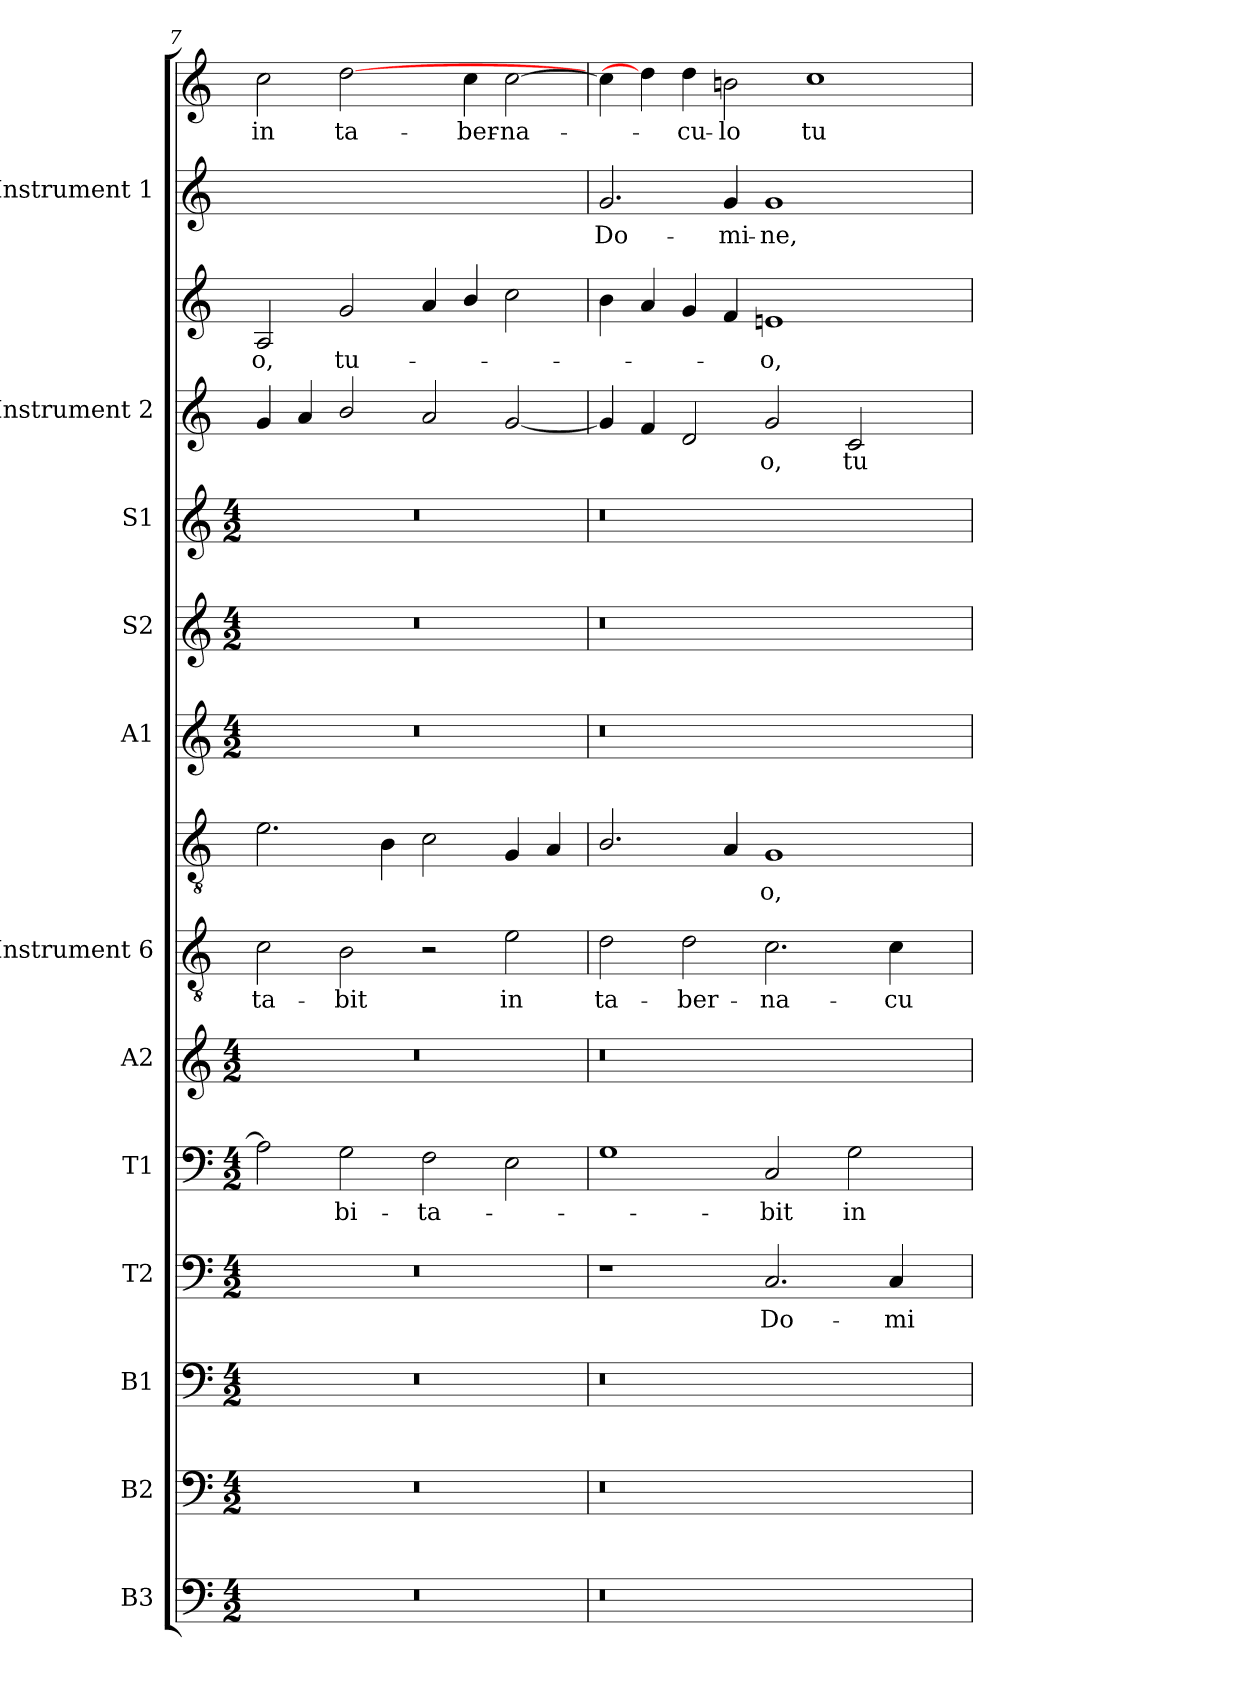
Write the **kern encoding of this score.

**kern	**kern	**kern	**kern	**text	**kern	**text	**kern	**kern	**text	**kern	**text	**kern	**kern	**kern	**kern	**text	**kern	**text	**kern	**text	**kern	**text
*part12	*part11	*part10	*part9	*part9	*part8	*part8	*part7	*part6	*part6	*part6	*part6	*part5	*part4	*part3	*part2	*part2	*part2	*part2	*part1	*part1	*part1	*part1
*staff15	*staff14	*staff13	*staff12	*staff12	*staff11	*staff11	*staff10	*staff9	*staff9	*staff8	*staff8	*staff7	*staff6	*staff5	*staff4	*staff4	*staff3	*staff3	*staff2	*staff2	*staff1	*staff1
*I"B3	*I"B2	*I"B1	*I"T2	*	*I"T1	*	*I"A2	*I"Instrument 6	*	*	*	*I"A1	*I"S2	*I"S1	*I"Instrument 2	*	*	*	*I"Instrument 1	*	*	*
*clefF4	*clefF4	*clefF4	*clefF4	*	*clefF4	*	*clefG2	*clefGv2	*	*clefGv2	*	*clefG2	*clefG2	*clefG2	*clefG2	*	*clefG2	*	*clefG2	*	*clefG2	*
*M4/2	*M4/2	*M4/2	*M4/2	*	*M4/2	*	*M4/2	*	*	*	*	*M4/2	*M4/2	*M4/2	*	*	*	*	*	*	*	*
=7	=7	=7	=7	=7	=7	=7	=7	=7	=7	=7	=7	=7	=7	=7	=7	=7	=7	=7	=7	=7	=7	=7
!	!	!	!	!	!	!	!	!	!LO:LY:b:rj	!	!	!	!	!	!	!	!	!LO:LY:b:rj	!	!	!	!LO:LY:b:cj
0r	0r	0r	0r	.	2A\]	.	0r	2c\	-ta-	2.e\	.	0r	0r	0r	4g/	.	2A/	-o,	0ryy	.	2cc\	in
.	.	.	.	.	.	.	.	.	.	.	.	.	.	.	4a/	.	.	.	.	.	.	.
!	!	!	!	!	!	!LO:LY:b:rj	!	!	!LO:LY:b:cj	!	!	!	!	!	!	!	!	!LO:LY:b:rj	!	!	!	!LO:LY:b:rj
.	.	.	.	.	2G\	-bi-	.	2B\	-bit	.	.	.	.	.	2b/	.	2g/	tu-	.	.	[2dd\	ta-
.	.	.	.	.	.	.	.	.	.	4B\	.	.	.	.	.	.	.	.	.	.	.	.
!	!	!	!	!	!	!LO:LY:b:rj	!	!	!	!	!	!	!	!	!	!	!	!	!	!	!	!
.	.	.	.	.	2F\	-ta-	.	2r	.	2c\	.	.	.	.	2a/	.	4a/	.	.	.	4ryy	.
!	!	!	!	!	!	!	!	!	!	!	!	!	!	!	!	!	!	!	!	!	!	!LO:LY:b:cj
.	.	.	.	.	.	.	.	.	.	.	.	.	.	.	.	.	4b/	.	.	.	4cc\	-ber-
!	!	!	!	!	!	!	!	!	!LO:LY:b:cj	!	!	!	!	!	!	!	!	!	!	!	!	!LO:LY:b:rj
.	.	.	.	.	2E\	.	.	2e\	in	4G/	.	.	.	.	[<2g/	.	2cc\	.	.	.	[>2cc\	-na-
.	.	.	.	.	.	.	.	.	.	4A/	.	.	.	.	.	.	.	.	.	.	.	.
=8	=8	=8	=8	=8	=8	=8	=8	=8	=8	=8	=8	=8	=8	=8	=8	=8	=8	=8	=8	=8	=8	=8
!	!	!	!	!	!	!	!	!	!LO:LY:b:rj	!	!	!	!	!	!	!	!	!	!	!LO:LY:b:rj	!	!
0r	0r	0r	1r	.	1G	.	0r	2d\	ta-	2.B/	.	0r	0r	0r	4g/]	.	4b\	.	2.g/	-Do-	4cc\]	.
.	.	.	.	.	.	.	.	.	.	.	.	.	.	.	4f/	.	4a/	.	.	.	4dd\]	.
!	!	!	!	!	!	!	!	!	!LO:LY:b:cj	!	!	!	!	!	!	!	!	!	!	!	!	!LO:LY:b:rj
.	.	.	.	.	.	.	.	2d\	-ber-	.	.	.	.	.	2d/	.	4g/	.	.	.	4dd\	cu-
!	!	!	!	!	!	!	!	!	!	!	!	!	!	!	!	!	!	!	!	!LO:LY:b:rj	!	!LO:LY:b:rj
.	.	.	.	.	.	.	.	.	.	4A/	.	.	.	.	.	.	4f/	.	4g/	-mi-	2bn\	-lo
!	!	!	!	!LO:LY:b:rj	!	!LO:LY:b:cj	!	!	!LO:LY:b:rj	!	!LO:LY:b:rj	!	!	!	!	!LO:LY:b:rj	!	!LO:LY:b:rj	!	!LO:LY:b:cj	!	!
.	.	.	2.C/	-Do-	2C/	-bit	.	2.c\	-na-	1G	-o,	.	.	.	2g/	o,	1en	-o,	1g	-ne,	.	.
!	!	!	!	!	!	!	!	!	!	!	!	!	!	!	!	!	!	!	!	!	!	!LO:LY:b:cj
.	.	.	.	.	.	.	.	.	.	.	.	.	.	.	.	.	.	.	.	.	1cc	tu
!	!	!	!	!	!	!LO:LY:b:cj	!	!	!	!	!	!	!	!	!	!LO:LY:b:rj	!	!	!	!	!	!
.	.	.	.	.	2G\	in	.	.	.	.	.	.	.	.	2c/	tu-	.	.	.	.	.	.
!	!	!	!	!LO:LY:b:rj	!	!	!	!	!LO:LY:b:rj	!	!	!	!	!	!	!	!	!	!	!	!	!
.	.	.	4C/	-mi-	.	.	.	4c\	-cu-	.	.	.	.	.	.	.	.	.	.	.	.	.
4ryy	4ryy	4ryy	4ryy	.	4ryy	.	4ryy	4ryy	.	4ryy	.	4ryy	4ryy	4ryy	4ryy	.	4ryy	.	4ryy	.	.	.
=	=	=	=	=	=	=	=	=	=	=	=	=	=	=	=	=	=	=	=	=	=	=
*-	*-	*-	*-	*-	*-	*-	*-	*-	*-	*-	*-	*-	*-	*-	*-	*-	*-	*-	*-	*-	*-	*-
